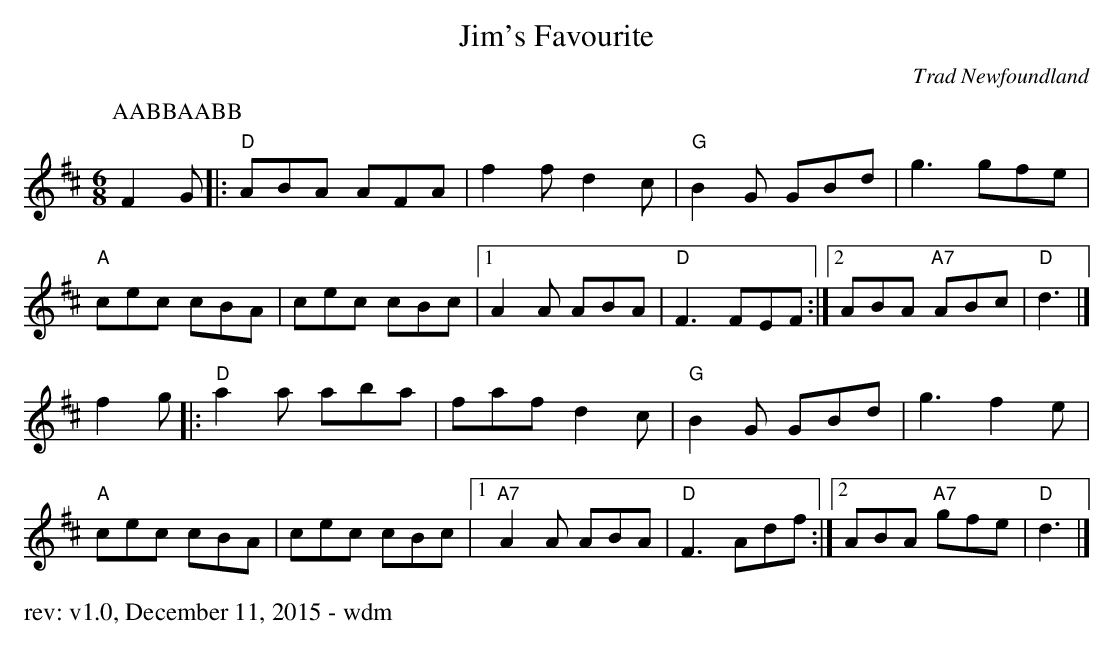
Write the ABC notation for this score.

X:1
T: Jim's Favourite
O: Trad Newfoundland
M: 6/8
K: Dmaj
P: AABBAABB
F2 G |:\
"D"ABA AFA | f2 f d2 c | "G"B2 G GBd | g3 gfe |
"A"cec cBA | cec cBc |1 A2 A ABA | "D"F3 FEF :|2 ABA "A7"ABc | "D"d3 |]
f2g |: "D"a2 a aba | faf d2 c | "G"B2 G GBd | g3 f2 e |
"A"cec cBA | cec cBc |1 "A7"A2 A ABA | "D"F3 Adf :|2 ABA "A7"gfe | "D"d3 |]
